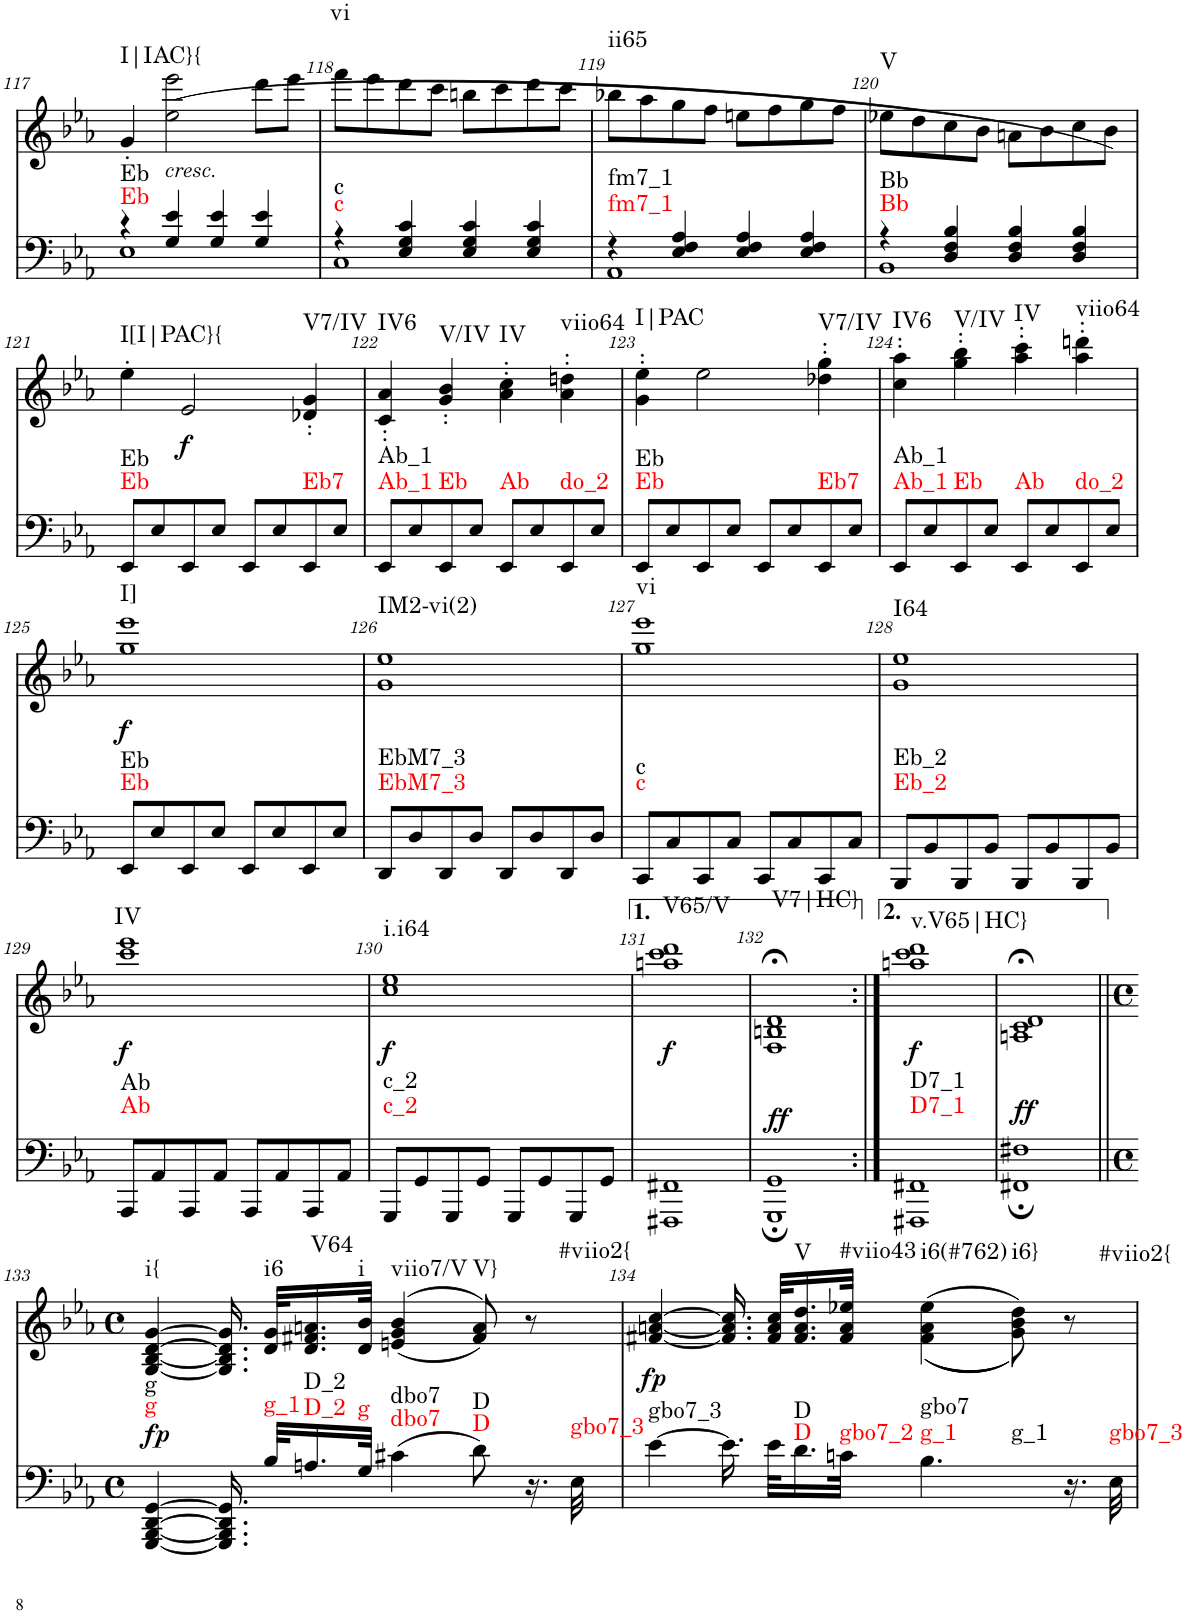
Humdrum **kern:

**kern	**dynam	**kern	**text	**dynam	**harte
*part2	*part2	*part1	*part1	*part1	*part1
*staff2	*staff2	*staff1	*staff1	*staff1	*
*I"piano	*	*I"piano	*	*	*
*I'Pno	*	*I'Pno	*	*	*
!!LO:PB:g=z
*clefF4	*	*clefG2	*	*	*
*k[b-e-a-]	*	*k[b-e-a-]	*	*	*
*c:	*	*c:	*	*	*
*M2/2	*	*M2/2	*	*	*
*met(c|)	*	*met(c|)	*	*	*
=117	=117	=117	=117	=117	=117
*^	*	*	*	*	*
!	!	!	!	!	!	!LO:H:kt=I|IAC}{
4r	1E-	.	4g'/	.	.	N
!	!	!	!LO:TX:b:i:t=cresc.	!	!	!
4G/ 4e-/	.	.	(2ee-\ 2eee-\	.	.	.
4G/ 4e-/	.	.	.	.	.	.
4G/ 4e-/	.	.	8ddd\L	.	.	.
.	.	.	8eee-\J	.	.	.
=118	=118	=118	=118	=118	=118	=118
!	!	!	!	!	!	!LO:H:kt=vi
4r	1C	.	8fff\L	.	.	N
.	.	.	8eee-\	.	.	.
4E-/ 4G/ 4c/	.	.	8ddd\	.	.	.
.	.	.	8ccc\J	.	.	.
4E-/ 4G/ 4c/	.	.	8bbn\L	.	.	.
.	.	.	8ccc\	.	.	.
4E-/ 4G/ 4c/	.	.	8ddd\	.	.	.
.	.	.	8ccc\J	.	.	.
=119	=119	=119	=119	=119	=119	=119
!	!	!	!	!	!	!LO:H:kt=ii65
4r	1AA-	.	8bb-X\L	.	.	N
.	.	.	8aa-\	.	.	.
4E-/ 4F/ 4A-/	.	.	8gg\	.	.	.
.	.	.	8ff\J	.	.	.
4E-/ 4F/ 4A-/	.	.	8een\L	.	.	.
.	.	.	8ff\	.	.	.
4E-/ 4F/ 4A-/	.	.	8gg\	.	.	.
.	.	.	8ff\J	.	.	.
=120	=120	=120	=120	=120	=120	=120
!	!	!	!	!	!	!LO:H:kt=V
4r	1BB-	.	8ee-X\L	.	.	N
.	.	.	8dd\	.	.	.
4D/ 4F/ 4B-/	.	.	8cc\	.	.	.
.	.	.	8b-\J	.	.	.
4D/ 4F/ 4B-/	.	.	8an\L	.	.	.
.	.	.	8b-\	.	.	.
4D/ 4F/ 4B-/	.	.	8cc\	.	.	.
.	.	.	8b-\J)	.	.	.
*v	*v	*	*	*	*	*
!!LO:LB:g=z
=121	=121	=121	=121	=121	=121
!	!	!	!	!	!LO:H:kt=I[I|PAC}{
8EE-/L	.	4ee-'\	.	.	N
8E-/	.	.	.	.	.
!	!	!	!LO:LY:b	!LO:DY:b	!
8EE-/	.	2e-/	f	f	.
8E-/J	.	.	.	.	.
8EE-/L	.	.	.	.	.
8E-/	.	.	.	.	.
!	!	!	!	!	!LO:H:kt=V7/IV
8EE-/	.	4d-X/' 4g/'	.	.	N
8E-/J	.	.	.	.	.
=122	=122	=122	=122	=122	=122
!	!	!	!	!	!LO:H:kt=IV6
8EE-/L	.	4c/' 4a-/'	.	.	N
8E-/	.	.	.	.	.
!	!	!	!	!	!LO:H:kt=V/IV
8EE-/	.	4g/' 4b-/'	.	.	N
8E-/J	.	.	.	.	.
!	!	!	!	!	!LO:H:kt=IV
8EE-/L	.	4a-\' 4cc\'	.	.	N
8E-/	.	.	.	.	.
!	!	!	!	!	!LO:H:kt=viio64
8EE-/	.	4a-\' 4ddn\'	.	.	N
8E-/J	.	.	.	.	.
=123	=123	=123	=123	=123	=123
!	!	!	!	!	!LO:H:kt=I|PAC
8EE-/L	.	4g\' 4ee-\'	.	.	N
8E-/	.	.	.	.	.
8EE-/	.	2ee-\	.	.	.
8E-/J	.	.	.	.	.
8EE-/L	.	.	.	.	.
8E-/	.	.	.	.	.
!	!	!	!	!	!LO:H:kt=V7/IV
8EE-/	.	4dd-X\' 4gg\'	.	.	N
8E-/J	.	.	.	.	.
=124	=124	=124	=124	=124	=124
!	!	!	!	!	!LO:H:kt=IV6
8EE-/L	.	4cc\' 4aa-\'	.	.	N
8E-/	.	.	.	.	.
!	!	!	!	!	!LO:H:kt=V/IV
8EE-/	.	4gg\' 4bb-\'	.	.	N
8E-/J	.	.	.	.	.
!	!	!	!	!	!LO:H:kt=IV
8EE-/L	.	4aa-\' 4ccc\'	.	.	N
8E-/	.	.	.	.	.
!	!	!	!	!	!LO:H:kt=viio64
8EE-/	.	4aa-\' 4dddn\'	.	.	N
8E-/J	.	.	.	.	.
!!LO:LB:g=z
=125	=125	=125	=125	=125	=125
!	!	!	!LO:LY:b	!LO:DY:b	!LO:H:kt=I]
8EE-/L	.	1gg 1eee-	f	f	N
8E-/	.	.	.	.	.
8EE-/	.	.	.	.	.
8E-/J	.	.	.	.	.
8EE-/L	.	.	.	.	.
8E-/	.	.	.	.	.
8EE-/	.	.	.	.	.
8E-/J	.	.	.	.	.
=126	=126	=126	=126	=126	=126
!	!	!	!	!	!LO:H:kt=IM2-vi(2)
8DD/L	.	1g 1ee-	.	.	N
8D/	.	.	.	.	.
8DD/	.	.	.	.	.
8D/J	.	.	.	.	.
8DD/L	.	.	.	.	.
8D/	.	.	.	.	.
8DD/	.	.	.	.	.
8D/J	.	.	.	.	.
=127	=127	=127	=127	=127	=127
!	!	!	!	!	!LO:H:kt=vi
8CC/L	.	1gg 1eee-	.	.	N
8C/	.	.	.	.	.
8CC/	.	.	.	.	.
8C/J	.	.	.	.	.
8CC/L	.	.	.	.	.
8C/	.	.	.	.	.
8CC/	.	.	.	.	.
8C/J	.	.	.	.	.
=128	=128	=128	=128	=128	=128
!	!	!	!	!	!LO:H:kt=I64
8BBB-/L	.	1g 1ee-	.	.	N
8BB-/	.	.	.	.	.
8BBB-/	.	.	.	.	.
8BB-/J	.	.	.	.	.
8BBB-/L	.	.	.	.	.
8BB-/	.	.	.	.	.
8BBB-/	.	.	.	.	.
8BB-/J	.	.	.	.	.
!!LO:LB:g=z
=129	=129	=129	=129	=129	=129
!	!	!	!LO:LY:b	!LO:DY:b	!LO:H:kt=IV
8AAA-/L	.	1ccc 1eee-	f	f	N
8AA-/	.	.	.	.	.
8AAA-/	.	.	.	.	.
8AA-/J	.	.	.	.	.
8AAA-/L	.	.	.	.	.
8AA-/	.	.	.	.	.
8AAA-/	.	.	.	.	.
8AA-/J	.	.	.	.	.
=130	=130	=130	=130	=130	=130
!	!	!	!LO:LY:b	!LO:DY:b	!LO:H:kt=i.i64
8GGG/L	.	1cc 1ee-	f	f	N
8GG/	.	.	.	.	.
8GGG/	.	.	.	.	.
8GG/J	.	.	.	.	.
8GGG/L	.	.	.	.	.
8GG/	.	.	.	.	.
8GGG/	.	.	.	.	.
8GG/J	.	.	.	.	.
=131	=131	=131	=131	=131	=131
!	!	!	!LO:LY:b	!LO:DY:b	!LO:H:kt=V65/V
1FFF#X 1FF#X	.	1aan 1ccc 1ddd	f	f	N
=132	=132	=132	=132	=132	=132
!	!LO:DY:a	!	!	!	!LO:H:kt=V7|HC}
1GGG; 1GG;	ff	1F;< 1Bn;< 1d;<	.	.	N
=132X2:|!	=132X2:|!	=132X2:|!	=132X2:|!	=132X2:|!	=132X2:|!
!	!	!	!	!LO:DY:b	!LO:H:kt=v.V65|HC}
1FFF#X 1FF#X	.	1aan 1ccc 1ddd	.	f	N
=132X3	=132X3	=132X3	=132X3	=132X3	=132X3
!	!LO:DY:a	!	!LO:LY:b	!	!
1FF#X; 1F#X;	ff	1An;< 1c;< 1d;<	ff	.	.
!!LO:LB:g=z
=133||	=133||	=133||	=133||	=133||	=133||
*M4/4	*	*M4/4	*	*	*
*met(c)	*	*met(c)	*	*	*
!	!LO:DY:a	!	!	!	!LO:H:kt=i{
[4GGG/ [4BBB-/ [4DD/ [4GG/	fp	[4G/ [4B-/ [4d/ [4g/	.	.	N
16.GGG/] 16.BBB-/] 16.DD/] 16.GG/]	.	16.G/] 16.B-/] 16.d/] 16.g/]	.	.	.
!	!	!	!	!	!LO:H:kt=i6
32B-/KLL	.	32d/ 32g/KLL	.	.	N
!	!	!	!	!	!LO:H:kt=V64
16.An/	.	16.d/ 16.f#X/ 16.an/	.	.	N
!	!	!	!	!	!LO:H:kt=i
32G/JJk	.	32d/ 32b-/JJk	.	.	N
!	!	!	!	!	!LO:H:kt=viio7/V
(4c#X\	.	((>4en/ 4g/ 4b-/	.	.	N
!	!	!	!	!	!LO:H:kt=V}
8d\)	.	8f#/ 8a/))	.	.	N
!	!	!	!	!	!LO:H:kt=#viio2{
16.r	.	8r	.	.	N
32E-\	.	.	.	.	.
=134	=134	=134	=134	=134	=134
!	!	!	!	!LO:DY:b	!
[4e-\	.	[4f#X/ [4an/ [4cc/	.	fp	.
16.e-\]	.	16.f#/] 16.a/] 16.cc/]	.	.	.
32e-\KLL	.	32f#/ 32a/ 32cc/KLL	.	.	.
!	!	!	!	!	!LO:H:kt=V
16.d\	.	16.f#/ 16.a/ 16.dd/	.	.	N
!	!	!	!	!	!LO:H:kt=#viio43
32cn\JJk	.	32f#/ 32a/ 32ee-X/JJk	.	.	N
!	!	!	!	!	!LO:H:kt=i6(#762)
4.B-\	.	(<(<(4f#\ 4a\ 4ee-\	.	.	N
!	!	!	!	!	!LO:H:kt=i6}
.	.	8g\ 8b-\ 8dd\)))	.	.	N
!	!	!	!	!	!LO:H:kt=#viio2{
16.r	.	8r	.	.	N
32E-\	.	.	.	.	.
=	=	=	=	=	=
*-	*-	*-	*-	*-	*-
